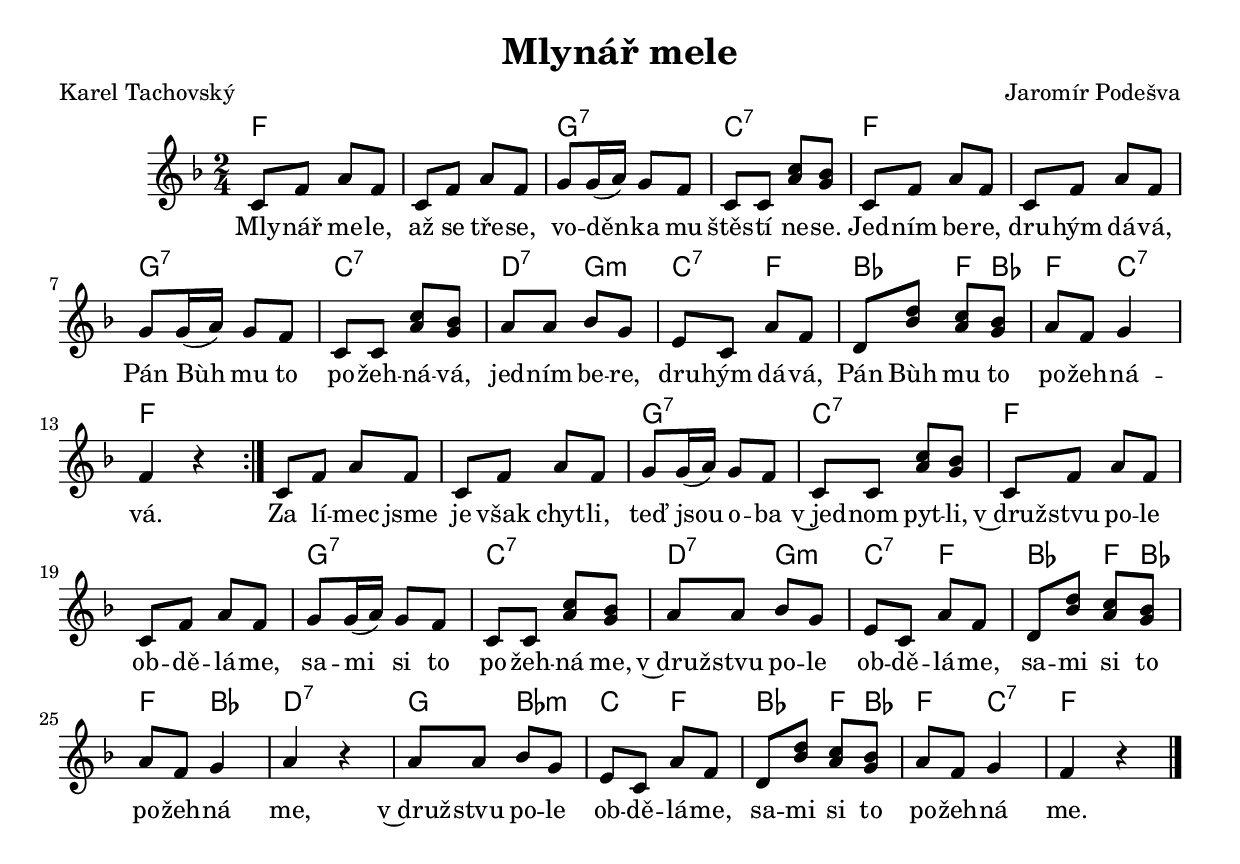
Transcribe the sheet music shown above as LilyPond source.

\version "2.20.0"
\header {
        title = "Mlynář mele"
        composer = "Jaromír Podešva"
	poet = "Karel Tachovský"
}

melody =  \relative c' {        
\clef treble 
\time 2/4
\key f \major
\repeat volta 2 {c8 f a f | c f a f | g g16 ( a ) g8 f |
c c <c' a> <g bes> | c, f a f | c f a f |
 g g16 ( a ) g8 f | c c <c' a> <g bes> |
a a bes g | e c a' f | d <d' bes> <a c> < g bes > |
a f g4 | f r }

c8 f a f | c f a f | g g16 ( a ) g8 f |
c c <c' a> <g bes> | c, f a f | c f a f |
 g g16 ( a ) g8 f | c c <c' a> <g bes> |
a a bes g | e c a' f | d <d' bes> <a c> < g bes > |
a f g4 | a r
a8 a bes g | e c a' f | d <d' bes> <a c> < g bes > |
a f g4 | f r

        \bar "|."
}

text = \lyricmode {
Mly -- nář me -- le, až se tře -- se, 
vo -- děn -- ka mu štěs -- tí ne -- se.
Jed -- ním be -- re, dru -- hým dá -- vá,
Pán Bùh mu to po -- žeh -- ná -- vá,
jed -- ním be -- re, dru -- hým dá -- vá,
Pán Bùh mu to po -- žeh -- ná -- vá.

Za lí -- mec jsme je však chyt -- li,
teď jsou o -- ba v~jed -- nom pyt -- li,
v~druž -- stvu po -- le ob -- dě -- lá -- me,
sa -- mi si to po -- žeh -- ná me,
v~druž -- stvu po -- le ob -- dě -- lá -- me,
sa -- mi si to po -- žeh -- ná me,
v~druž -- stvu po -- le ob -- dě -- lá -- me,
sa -- mi si to po -- žeh -- ná me.


}

accompaniment =\chordmode {
f1 g2:7 c:7 f1 g2:7 c:7 d4:7 g:m
c:7 f bes f8 bes f4 c:7 f2
f1 g2:7 c:7 f1 g2:7 c:7 d4:7 g:m c:7 f
bes f8 bes f4 bes d2:7 g4  bes:m c f bes f8 bes
f4 c:7 f2
		}

\score {
       <<
         \new ChordNames {
             \set chordChanges = ##t
              \accompaniment
            }

          \new Voice = "one" { \autoBeamOn \melody }
          \new Lyrics \lyricsto "one" \text
       >>
       \midi  { \tempo 4=160}
       \layout { linewidth = 20.0\cm }
}


